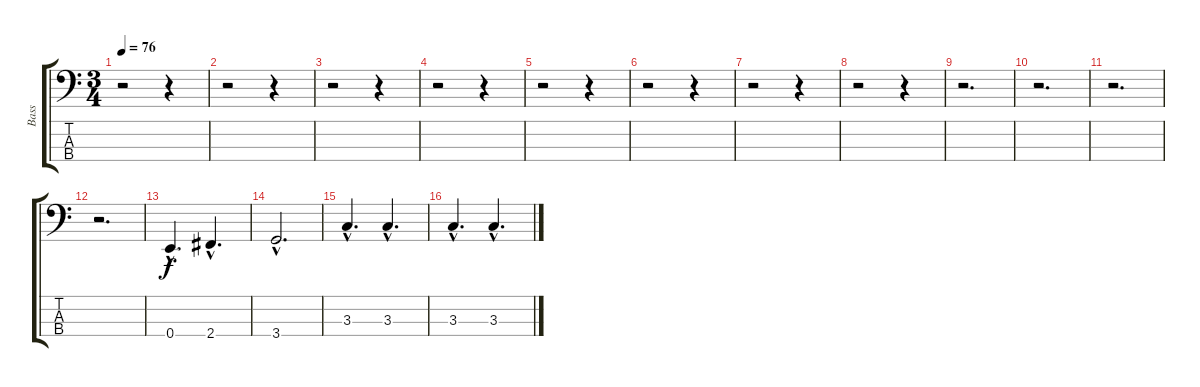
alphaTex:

\track ("Bass" "Bass") {instrument electricbassfinger}
\staff {score tabs}
\tuning (G2 D2 A1 E1) {hide}
\ts (3 4)
\tempo 76
\clef f4
\ks c
r.2{dy f instrument electricbassfinger} r.4 |
r.2 r.4 |
r.2 r.4 |
r.2 r.4 |
r.2 r.4 |
r.2 r.4 |
r.2 r.4 |
r.2 r.4 |
r.2{d} |
r.2{d} |
r.2{d} |
r.2{d} |
0.4{hac}.4{d} 2.4{hac}.4{d} |
3.4{hac}.2{d} |
3.3{hac}.4{d} 3.3{hac}.4{d} |
3.3{hac}.4{d} 3.3{hac}.4{d}
